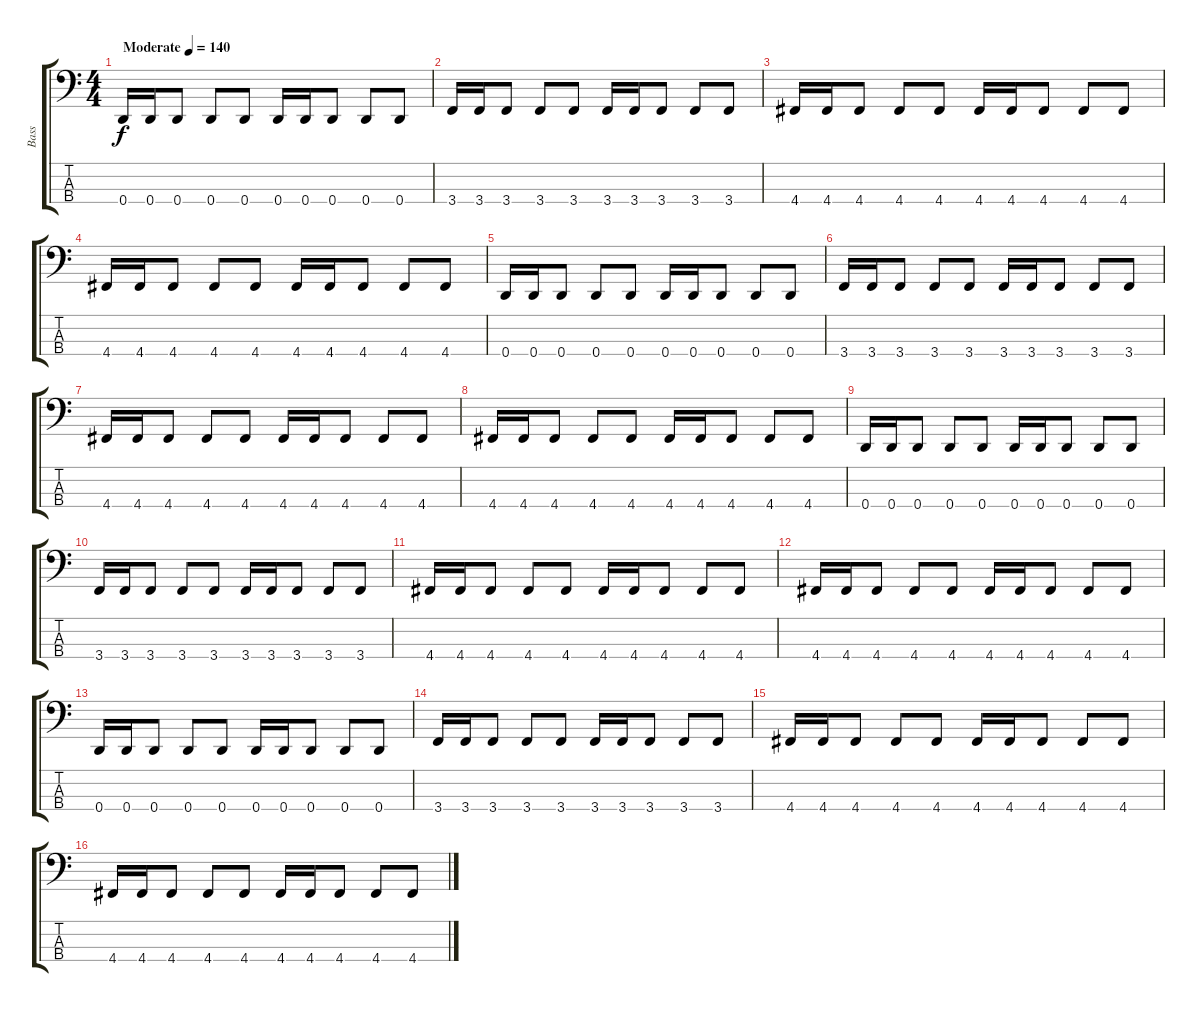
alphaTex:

\track ("Bass" "Bass") {instrument electricbassfinger}
\staff {score tabs}
\tuning (G2 D2 A1 D1) {hide}
\ts (4 4)
\tempo (140 "Moderate")
\clef f4
\ks c
0.4.16{dy f instrument electricbassfinger} 0.4.16 0.4.8 0.4.8 0.4.8 0.4.16 0.4.16 0.4.8 0.4.8 0.4.8 |
3.4.16 3.4.16 3.4.8 3.4.8 3.4.8 3.4.16 3.4.16 3.4.8 3.4.8 3.4.8 |
4.4.16 4.4.16 4.4.8 4.4.8 4.4.8 4.4.16 4.4.16 4.4.8 4.4.8 4.4.8 |
4.4.16 4.4.16 4.4.8 4.4.8 4.4.8 4.4.16 4.4.16 4.4.8 4.4.8 4.4.8 |
0.4.16 0.4.16 0.4.8 0.4.8 0.4.8 0.4.16 0.4.16 0.4.8 0.4.8 0.4.8 |
3.4.16 3.4.16 3.4.8 3.4.8 3.4.8 3.4.16 3.4.16 3.4.8 3.4.8 3.4.8 |
4.4.16 4.4.16 4.4.8 4.4.8 4.4.8 4.4.16 4.4.16 4.4.8 4.4.8 4.4.8 |
4.4.16 4.4.16 4.4.8 4.4.8 4.4.8 4.4.16 4.4.16 4.4.8 4.4.8 4.4.8 |
0.4.16 0.4.16 0.4.8 0.4.8 0.4.8 0.4.16 0.4.16 0.4.8 0.4.8 0.4.8 |
3.4.16 3.4.16 3.4.8 3.4.8 3.4.8 3.4.16 3.4.16 3.4.8 3.4.8 3.4.8 |
4.4.16 4.4.16 4.4.8 4.4.8 4.4.8 4.4.16 4.4.16 4.4.8 4.4.8 4.4.8 |
4.4.16 4.4.16 4.4.8 4.4.8 4.4.8 4.4.16 4.4.16 4.4.8 4.4.8 4.4.8 |
0.4.16 0.4.16 0.4.8 0.4.8 0.4.8 0.4.16 0.4.16 0.4.8 0.4.8 0.4.8 |
3.4.16 3.4.16 3.4.8 3.4.8 3.4.8 3.4.16 3.4.16 3.4.8 3.4.8 3.4.8 |
4.4.16 4.4.16 4.4.8 4.4.8 4.4.8 4.4.16 4.4.16 4.4.8 4.4.8 4.4.8 |
4.4.16 4.4.16 4.4.8 4.4.8 4.4.8 4.4.16 4.4.16 4.4.8 4.4.8 4.4.8
